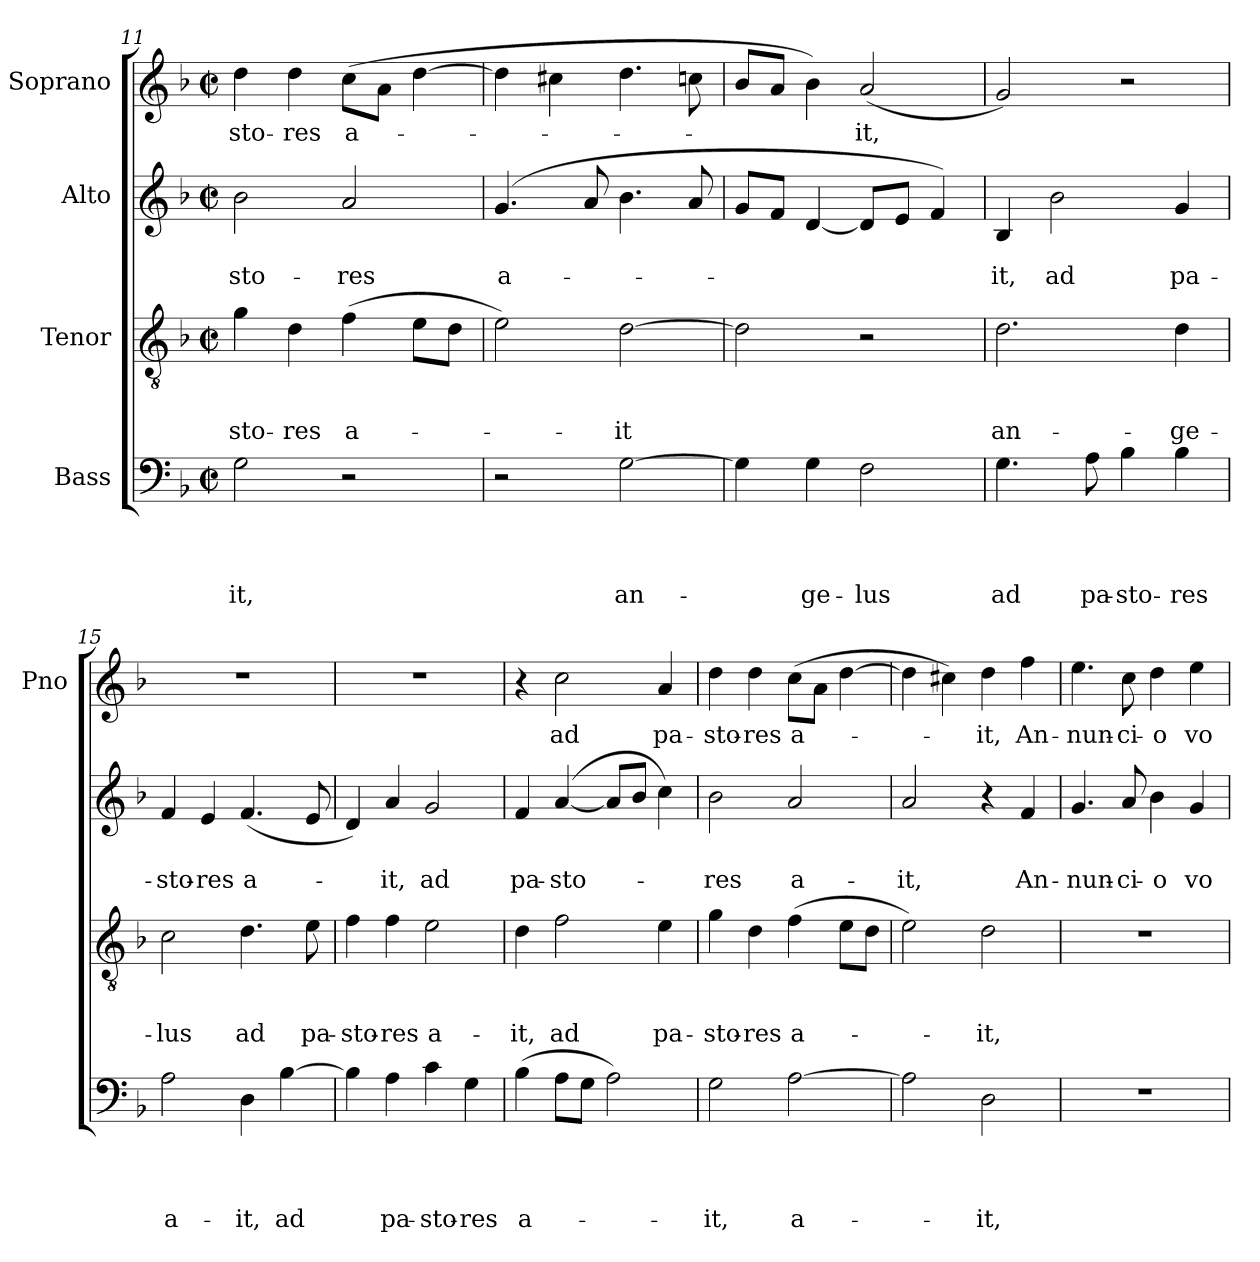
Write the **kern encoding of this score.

**kern	**text	**text	**text	**text	**kern	**text	**text	**text	**kern	**text	**text	**kern	**text
*part4	*part4	*part4	*part4	*part4	*part3	*part3	*part3	*part3	*part2	*part2	*part2	*part1	*part1
*staff4	*staff4	*staff4	*staff4	*staff4	*staff3	*staff3	*staff3	*staff3	*staff2	*staff2	*staff2	*staff1	*staff1
*I"Bass	*	*	*	*	*I"Tenor	*	*	*	*I"Alto	*	*	*I"Soprano	*
*	*	*	*	*	*	*	*	*	*	*	*	*I'Pno	*
*clefF4	*	*	*	*	*clefGv2	*	*	*	*clefG2	*	*	*clefG2	*
*k[b-]	*	*	*	*	*k[b-]	*	*	*	*k[b-]	*	*	*k[b-]	*
*F:	*	*	*	*	*F:	*	*	*	*F:	*	*	*F:	*
*M2/2	*	*	*	*	*M2/2	*	*	*	*M2/2	*	*	*M2/2	*
*met(c|)	*	*	*	*	*met(c|)	*	*	*	*met(c|)	*	*	*met(c|)	*
=11	=11	=11	=11	=11	=11	=11	=11	=11	=11	=11	=11	=11	=11
2G\	.	.	.	-it,	4g\	.	.	-sto-	2b-\	.	-sto-	4dd\	-sto-
.	.	.	.	.	4d\	.	.	-res	.	.	.	4dd\	-res
2r	.	.	.	.	(4f\	.	.	a-	2a/	.	-res	(8cc\L	a-
.	.	.	.	.	.	.	.	.	.	.	.	8a\J	.
.	.	.	.	.	8e\L	.	.	.	.	.	.	[4dd\	.
.	.	.	.	.	8d\J	.	.	.	.	.	.	.	.
=12	=12	=12	=12	=12	=12	=12	=12	=12	=12	=12	=12	=12	=12
2r	.	.	.	.	2e\)	.	.	.	(4.g/	.	a-	4dd\]	.
.	.	.	.	.	.	.	.	.	.	.	.	4cc#X\	.
.	.	.	.	.	.	.	.	.	8a/	.	.	.	.
[2G\	.	.	.	an-	[2d\	.	.	-it	4.b-\	.	.	4.dd\	.
.	.	.	.	.	.	.	.	.	8a/	.	.	8ccn\	.
!!LO:LB:g=z
=13	=13	=13	=13	=13	=13	=13	=13	=13	=13	=13	=13	=13	=13
4G\]	.	.	.	-­	2d\]	.	.	.	8g/L	.	.	8b-/L	-­
.	.	.	.	.	.	.	.	.	8f/J	.	-­	8a/J	.
4G\	.	.	.	ge-	.	.	.	.	[4d/	.	.	4b-\)	.
2F\	.	.	.	-lus	2r	.	.	.	8d/L]	.	.	(2a/	it,
.	.	.	.	.	.	.	.	.	8e/J	.	.	.	.
.	.	.	.	.	.	.	.	.	4f/)	.	.	.	.
=14	=14	=14	=14	=14	=14	=14	=14	=14	=14	=14	=14	=14	=14
4.G\	.	.	.	ad	2.d\	.	.	an-	4B-/	.	­it,	2g/)	.
.	.	.	.	.	.	.	.	.	2b-\	.	ad	.	.
8A\	.	.	.	pa-	.	.	.	.	.	.	.	.	.
4B-\	.	.	.	-sto-	.	.	.	.	.	.	.	2r	.
4B-\	.	.	.	-res	4d\	.	.	-ge-	4g/	.	pa-	.	.
=15	=15	=15	=15	=15	=15	=15	=15	=15	=15	=15	=15	=15	=15
2A\	.	.	.	a-	2c\	.	.	-lus	4f/	.	-sto-	1r	.
.	.	.	.	.	.	.	.	.	4e/	.	-res	.	.
4D\	.	.	.	-it,	4.d\	.	.	ad	(4.f/	.	a-	.	.
[4B-\	.	.	.	ad	.	.	.	.	.	.	.	.	.
.	.	.	.	.	8e\	.	.	pa-	8e/	.	.	.	.
=16	=16	=16	=16	=16	=16	=16	=16	=16	=16	=16	=16	=16	=16
4B-\]	.	.	.	.	4f\	.	.	-sto-	4d/)	.	.	1r	.
4A\	.	.	.	pa-	4f\	.	.	-res	4a/	.	-it,	.	.
4c\	.	.	.	-sto-	2e\	.	.	a-	2g/	.	ad	.	.
4G\	.	.	.	-res	.	.	.	.	.	.	.	.	.
=17	=17	=17	=17	=17	=17	=17	=17	=17	=17	=17	=17	=17	=17
(4B-\	.	.	.	a-	4d\	.	.	-it,	4f/	.	pa-	4r	.
8A\L	.	.	.	.	2f\	.	.	ad	([4a/	.	-sto-	2cc\	ad
8G\J	.	.	.	.	.	.	.	.	.	.	.	.	.
2A\)	.	.	.	.	.	.	.	.	8a/L]	.	.	.	.
.	.	.	.	.	.	.	.	.	8b-/J	.	.	.	.
.	.	.	.	.	4e\	.	.	pa-	4cc\)	.	.	4a/	pa-
=18	=18	=18	=18	=18	=18	=18	=18	=18	=18	=18	=18	=18	=18
2G\	.	.	.	-it,	4g\	.	.	-sto-	2b-\	.	-res	4dd\	-sto-
.	.	.	.	.	4d\	.	.	-res	.	.	.	4dd\	-res
[2A\	.	.	.	a-	(4f\	.	.	a-	2a/	.	a-	(8cc\L	a-
.	.	.	.	.	.	.	.	.	.	.	.	8a\J	.
.	.	.	.	.	8e\L	.	.	.	.	.	.	[4dd\	.
.	.	.	.	.	8d\J	.	.	.	.	.	.	.	.
!!LO:PB:g=z
=19	=19	=19	=19	=19	=19	=19	=19	=19	=19	=19	=19	=19	=19
2A\]	.	.	.	.	2e\)	.	.	.	2a/	.	-it,	4dd\]	.
.	.	.	.	.	.	.	.	.	.	.	.	4cc#X\)	.
2D\	.	.	.	-it,	2d\	.	.	-it,	4r	.	.	4dd\	-it,
.	.	.	.	.	.	.	.	.	4f/	.	An-	4ff\	An-
=20	=20	=20	=20	=20	=20	=20	=20	=20	=20	=20	=20	=20	=20
1r	.	.	.	.	1r	.	.	.	4.g/	.	-nun-	4.ee\	-nun-
.	.	.	.	.	.	.	.	.	8a/	.	-ci-	8cc\	-ci-
.	.	.	.	.	.	.	.	.	4b-\	.	-o	4dd\	-o
.	.	.	.	.	.	.	.	.	4g/	.	vo-	4ee\	vo-
=	=	=	=	=	=	=	=	=	=	=	=	=	=
*-	*-	*-	*-	*-	*-	*-	*-	*-	*-	*-	*-	*-	*-
